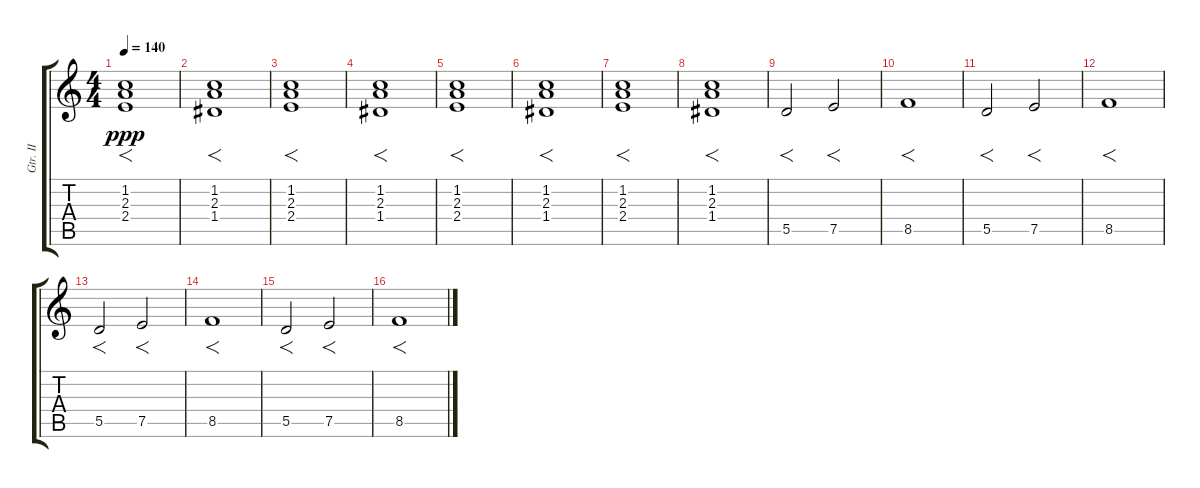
\track ("Gtr. II" "Gtr. II") {instrument acousticguitarsteel}
\staff {score tabs}
\tuning (E4 B3 G3 D3 A2 E2) {hide}
\ts (4 4)
\tempo 140
\clef g2
\ks c
(1.2 2.3 2.4).1{f dy ppp} |
(1.2 2.3 1.4).1{f} |
(1.2 2.3 2.4).1{f} |
(1.2 2.3 1.4).1{f} |
(1.2 2.3 2.4).1{f} |
(1.2 2.3 1.4).1{f} |
(1.2 2.3 2.4).1{f} |
(1.2 2.3 1.4).1{f} |
5.5.2{f} 7.5.2{f} |
8.5.1{f} |
5.5.2{f} 7.5.2{f} |
8.5.1{f} |
5.5.2{f} 7.5.2{f} |
8.5.1{f} |
5.5.2{f} 7.5.2{f} |
8.5.1{f}
